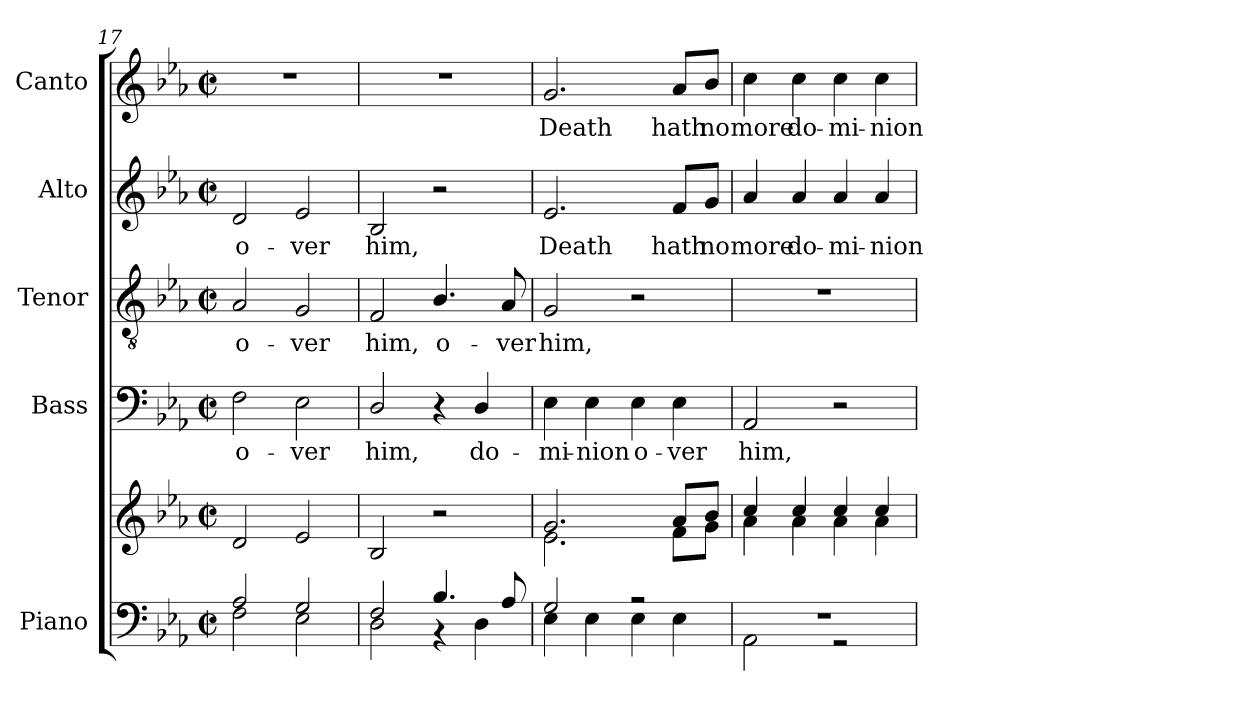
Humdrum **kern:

**kern	**kern	**kern	**text	**kern	**text	**kern	**text	**kern	**text
*part5	*part5	*part4	*part4	*part3	*part3	*part2	*part2	*part1	*part1
*staff6	*staff5	*staff4	*staff4	*staff3	*staff3	*staff2	*staff2	*staff1	*staff1
*I"Piano	*	*I"Bass	*	*I"Tenor	*	*I"Alto	*	*I"Canto	*
*I'Pno.	*	*I'B.	*	*I'T.	*	*I'A.	*	*	*
*clefF4	*clefG2	*clefF4	*	*clefGv2	*	*clefG2	*	*clefG2	*
*	*	*	*	*ITrd7c12	*	*	*	*	*
*k[b-e-a-]	*k[b-e-a-]	*k[b-e-a-]	*	*k[b-e-a-]	*	*k[b-e-a-]	*	*k[b-e-a-]	*
*E-:	*E-:	*E-:	*	*E-:	*	*E-:	*	*E-:	*
*M2/2	*M2/2	*M2/2	*	*M2/2	*	*M2/2	*	*M2/2	*
*met(c|)	*met(c|)	*met(c|)	*	*met(c|)	*	*met(c|)	*	*met(c|)	*
=17	=17	=17	=17	=17	=17	=17	=17	=17	=17
*^	*	*	*	*	*	*	*	*	*
!	!	!	!	!LO:LY:b:color=#000000	!	!	!	!	!	!
!	!	!	!	!	!	!LO:LY:b:color=#000000	!	!	!	!
!	!	!	!	!	!	!	!	!LO:LY:b:color=#000000	!	!
2A-i/	2Fi\	2di/	2Fi\	o-	2AA-i/	o-	2di/	o-	1r	.
!	!	!	!	!LO:LY:b:color=#000000	!	!	!	!	!	!
!	!	!	!	!	!	!LO:LY:b:color=#000000	!	!	!	!
!	!	!	!	!	!	!	!	!LO:LY:b:color=#000000	!	!
2Gi/	2E-i\	2e-i/	2E-i\	-ver	2GGi/	-ver	2e-i/	-ver	.	.
=18	=18	=18	=18	=18	=18	=18	=18	=18	=18	=18
!	!	!	!	!LO:LY:b:color=#000000	!	!	!	!	!	!
!	!	!	!	!	!	!LO:LY:b:color=#000000	!	!	!	!
!	!	!	!	!	!	!	!	!LO:LY:b:color=#000000	!	!
2Fi/	2Di\	2B-i/	2Di/	him,	2FFi/	him,	2B-i/	him,	1r	.
!	!	!	!	!	!	!LO:LY:b:color=#000000	!	!	!	!
4.B-i/	4r	2r	4r	.	4.BB-i/	o-	2r	.	.	.
!	!	!	!	!LO:LY:b:color=#000000	!	!	!	!	!	!
.	4Di\	.	4Di/	do-	.	.	.	.	.	.
!	!	!	!	!	!	!LO:LY:b:color=#000000	!	!	!	!
8A-i/	.	.	.	.	8AA-i/	-ver	.	.	.	.
=19	=19	=19	=19	=19	=19	=19	=19	=19	=19	=19
*	*	*^	*	*	*	*	*	*	*	*
!	!	!	!	!	!LO:LY:b:color=#000000	!	!	!	!	!	!
!	!	!	!	!	!	!	!LO:LY:b:color=#000000	!	!	!	!
!	!	!	!	!	!	!	!	!	!LO:LY:b:color=#000000	!	!
!	!	!	!	!	!	!	!	!	!	!	!LO:LY:b:color=#000000
2Gi/	4E-i\	2.gi/	2.e-i\	4E-i\	-mi-	2GGi/	him,	2.e-i/	Death	2.gi/	Death
!	!	!	!	!	!LO:LY:b:color=#000000	!	!	!	!	!	!
.	4E-i\	.	.	4E-i\	-nion	.	.	.	.	.	.
!	!	!	!	!	!LO:LY:b:color=#000000	!	!	!	!	!	!
2r	4E-i\	.	.	4E-i\	o-	2r	.	.	.	.	.
!	!	!	!	!	!LO:LY:b:color=#000000	!	!	!	!	!	!
!	!	!	!	!	!	!	!	!	!LO:LY:b:color=#000000	!	!
!	!	!	!	!	!	!	!	!	!	!	!LO:LY:b:color=#000000
.	4E-i\	8a-i/L	8fi\L	4E-i\	-ver	.	.	8fi/L	hath	8a-i/L	hath
!	!	!	!	!	!	!	!	!	!LO:LY:b:color=#000000	!	!
!	!	!	!	!	!	!	!	!	!	!	!LO:LY:b:color=#000000
.	.	8b-i/J	8gi\J	.	.	.	.	8gi/J	no	8b-i/J	no
=20	=20	=20	=20	=20	=20	=20	=20	=20	=20	=20	=20
!	!	!	!	!	!LO:LY:b:color=#000000	!	!	!	!	!	!
!	!	!	!	!	!	!	!	!	!LO:LY:b:color=#000000	!	!
!	!	!	!	!	!	!	!	!	!	!	!LO:LY:b:color=#000000
1r	2AA-i\	4cci/	4a-i\	2AA-i/	him,	1r	.	4a-i/	more	4cci\	more
!	!	!	!	!	!	!	!	!	!LO:LY:b:color=#000000	!	!
!	!	!	!	!	!	!	!	!	!	!	!LO:LY:b:color=#000000
.	.	4cci/	4a-i\	.	.	.	.	4a-i/	do-	4cci\	do-
!	!	!	!	!	!	!	!	!	!LO:LY:b:color=#000000	!	!
!	!	!	!	!	!	!	!	!	!	!	!LO:LY:b:color=#000000
.	2r	4cci/	4a-i\	2r	.	.	.	4a-i/	-mi-	4cci\	-mi-
!	!	!	!	!	!	!	!	!	!LO:LY:b:color=#000000	!	!
!	!	!	!	!	!	!	!	!	!	!	!LO:LY:b:color=#000000
.	.	4cci/	4a-i\	.	.	.	.	4a-i/	-nion	4cci\	-nion
*v	*v	*	*	*	*	*	*	*	*	*	*
*	*v	*v	*	*	*	*	*	*	*	*
=	=	=	=	=	=	=	=	=	=
*-	*-	*-	*-	*-	*-	*-	*-	*-	*-
